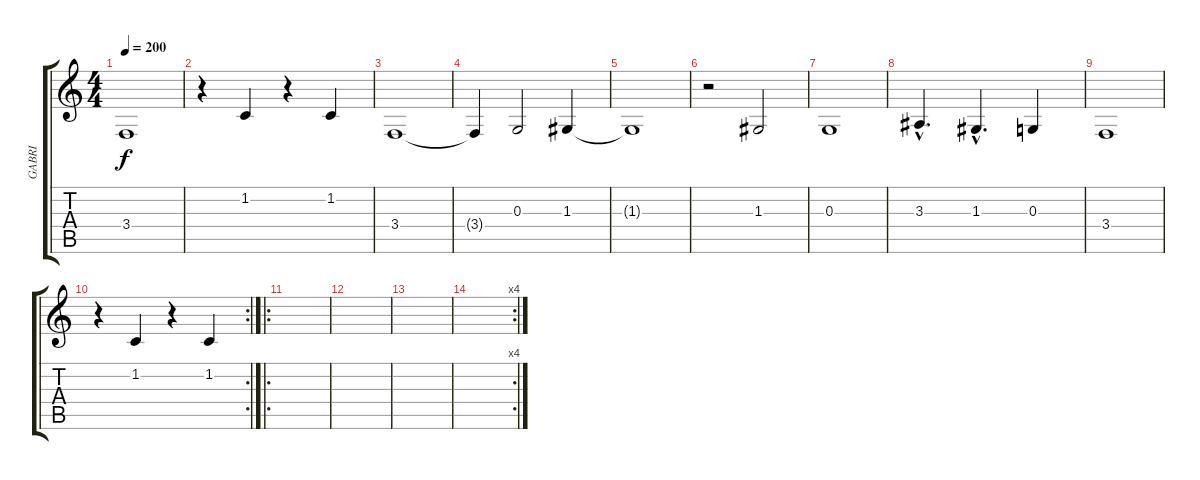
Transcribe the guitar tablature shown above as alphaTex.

\track ("GABRI" "GABRI") {instrument trombone}
\staff {score tabs}
\tuning (E4 B3 G3 D3 A2 E2) {hide}
\ts (4 4)
\tempo 200
\clef g2
\ks c
3.4.1{dy f} |
r.4 1.2.4 r.4 1.2.4 |
3.4.1 |
3.4{t}.4 0.3.2 1.3.4 |
1.3{t}.1 |
r.2 1.3.2 |
0.3.1 |
3.3{hac}.4{d} 1.3{hac}.4{d} 0.3.4 |
3.4.1 |
\rc 2
r.4 1.2.4 r.4 1.2.4 |
\ro
|
|
|
\rc 4
